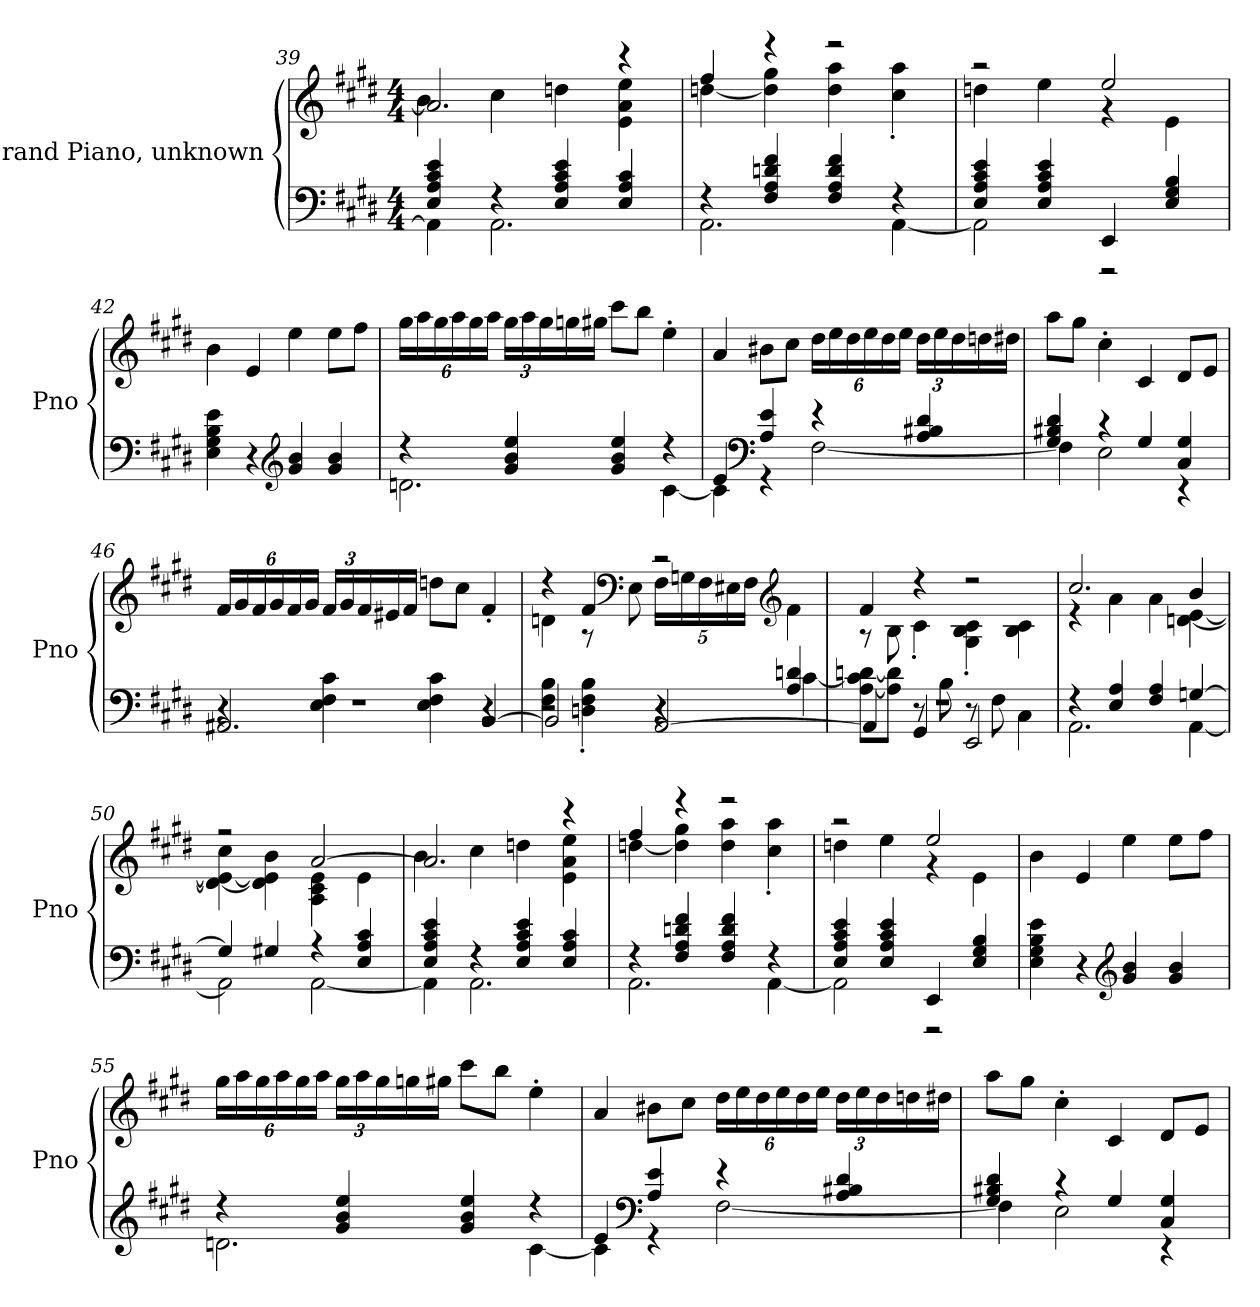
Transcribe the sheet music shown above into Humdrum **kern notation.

**kern	**kern
*part1	*part1
*staff2	*staff1
*I"Grand Piano, unknown	*
*I'Pno	*
*clefF4	*clefG2
*k[f#c#g#d#]	*k[f#c#g#d#]
*M4/4	*M4/4
=39	=39
*^	*^
4E/ 4A/ 4c#/ 4e/	4AA\]	2.a/]	4b\
4r	2.AA\	.	4cc#\
4E/ 4A/ 4c#/ 4e/	.	.	4ddn\
4E/ 4A/ 4c#/	.	4r	4e\ 4a\ 4ee\
=40	=40	=40	=40
4r	2.AA\	4ff#/	[4ddn\
4F#/ 4A/ 4dn/ 4f#/	.	4r	4dd\] 4gg#\
4F#/ 4A/ 4d/ 4f#/	.	2r	4dd\ 4aa\
4r	[4AA\	.	4cc#\' 4aa\'
=41	=41	=41	=41
4E/ 4A/ 4c#/ 4e/	2AA\]	2r	4ddn\
4E/ 4A/ 4c#/ 4e/	.	.	4ee\
4EE/	2r	2ee/	4r
4E/ 4G#/ 4B/	.	.	4e\
*v	*v	*	*
*	*v	*v
=42	=42
4E\ 4G#\ 4B\ 4e\	4b\
4r	4e/
*clefG2	*
4g#/ 4b/	4ee\
4g#/ 4b/	8ee\L
.	8ff#\J
!!LO:LB:g=z
=43	=43
*^	*
*	*	*Xbrackettup
4r	2.dn\	24gg#\LL
.	.	24aa\
.	.	24gg#\
.	.	24aa\
.	.	24gg#\
.	.	24aa\JJ
4g#/ 4b/ 4ee/	.	24gg#\LL
.	.	24aa\
.	.	24gg#\
.	.	16ggn\
.	.	16gg#X\JJ
4g#/ 4b/ 4ee/	.	8ccc#\L
.	.	8bb\J
4r	[4c#\	4ee'\
=44	=44	=44
4e/	4c#\]	4a/
*clefF4	*	*
4A/ 4e/	4r	8b#X\L
.	.	8cc#\J
4r	[2F#\	24dd#\LL
.	.	24ee\
.	.	24dd#\
.	.	24ee\
.	.	24dd#\
.	.	24ee\JJ
4A/ 4B#X/ 4d#/	.	24dd#\LL
.	.	24ee\
.	.	24dd#\
.	.	16ddn\
.	.	16dd#X\JJ
=45	=45	=45
4G#/ 4B#X/ 4d#/	4F#\]	8aa\L
.	.	8gg#\J
4r	2E\	4cc#'\
4G#/	.	4c#/
4C#/ 4G#/	4r	8d#/L
.	.	8e/J
!!LO:LB:g=z
=46	=46	=46
*	*^	*
1r	4r	2.AA#X/	24f#/LL
.	.	.	24g#/
.	.	.	24f#/
.	.	.	24g#/
.	.	.	24f#/
.	.	.	24g#/JJ
.	4E\ 4F#\ 4c#\	.	24f#/LL
.	.	.	24g#/
.	.	.	24f#/
.	.	.	16e#X/
.	.	.	16f#/JJ
.	4E\ 4F#\ 4c#\	.	8ddn\L
.	.	.	8cc#\J
.	4r	[4BB/	4f#'/
=47	=47	=47	=47
*	*	*	*^
2r	4F#\ 4B\	2BB/]	4r	4dn\
.	4Dn\' 4F#\' 4B\'	.	4f#/	8r
*	*	*	*clefF4	*
.	.	.	.	8E\
4r	4r	[2AA/	2r	20F#\LL
.	.	.	.	20Gn\
.	.	.	.	20F#\
.	.	.	.	20E#X\
.	.	.	.	20F#\JJ
*	*	*	*clefG2	*
4A/ 4dn/	[4c#\	.	.	4f#\
=48	=48	=48	=48	=48
1r	[8A\ 8c#\] [8dn\L	4AA/]	4f#/	8r
.	8A\] 8d\]J	.	.	8B\
.	8r	4GG#/	4r	4c#'\
.	8B\	.	.	.
.	8r	2EE/	2r	4G#\' 4B\' 4c#\'
.	8F#\	.	.	.
.	4C#\	.	.	4B\ 4c#\
*	*v	*v	*	*
!!LO:PB:g=z	!!
=49	=49	=49	=49
4r	2.AA\	2.cc#/	4r
4E/ 4A/	.	.	4a\
4F#/ 4A/	.	.	4a\
[4Gn/	[4AA\	4b/	[4dn\ [4e\
=50	=50	=50	=50
4G/]	2AA\]	2r	4d\_ 4e\_ 4cc#\
4G#X/	.	.	4d\] 4e\] 4b\
4r	[2AA\	[2a/	4A\ 4c#\ 4e\
4E/ 4A/ 4c#/	.	.	4e\
=51	=51	=51	=51
4E/ 4A/ 4c#/ 4e/	4AA\]	2.a/]	4b\
4r	2.AA\	.	4cc#\
4E/ 4A/ 4c#/ 4e/	.	.	4ddn\
4E/ 4A/ 4c#/	.	4r	4e\ 4a\ 4ee\
=52	=52	=52	=52
4r	2.AA\	4ff#/	[4ddn\
4F#/ 4A/ 4dn/ 4f#/	.	4r	4dd\] 4gg#\
4F#/ 4A/ 4d/ 4f#/	.	2r	4dd\ 4aa\
4r	[4AA\	.	4cc#\' 4aa\'
=53	=53	=53	=53
4E/ 4A/ 4c#/ 4e/	2AA\]	2r	4ddn\
4E/ 4A/ 4c#/ 4e/	.	.	4ee\
4EE/	2r	2ee/	4r
4E/ 4G#/ 4B/	.	.	4e\
*v	*v	*	*
*	*v	*v
=54	=54
4E\ 4G#\ 4B\ 4e\	4b\
4r	4e/
*clefG2	*
4g#/ 4b/	4ee\
4g#/ 4b/	8ee\L
.	8ff#\J
!!LO:LB:g=z
=55	=55
*^	*
4r	2.dn\	24gg#\LL
.	.	24aa\
.	.	24gg#\
.	.	24aa\
.	.	24gg#\
.	.	24aa\JJ
4g#/ 4b/ 4ee/	.	24gg#\LL
.	.	24aa\
.	.	24gg#\
.	.	16ggn\
.	.	16gg#X\JJ
4g#/ 4b/ 4ee/	.	8ccc#\L
.	.	8bb\J
4r	[4c#\	4ee'\
=56	=56	=56
4e/	4c#\]	4a/
*clefF4	*	*
4A/ 4e/	4r	8b#X\L
.	.	8cc#\J
4r	[2F#\	24dd#\LL
.	.	24ee\
.	.	24dd#\
.	.	24ee\
.	.	24dd#\
.	.	24ee\JJ
4A/ 4B#X/ 4d#/	.	24dd#\LL
.	.	24ee\
.	.	24dd#\
.	.	16ddn\
.	.	16dd#X\JJ
=57	=57	=57
4G#/ 4B#X/ 4d#/	4F#\]	8aa\L
.	.	8gg#\J
4r	2E\	4cc#'\
4G#/	.	4c#/
4C#/ 4G#/	4r	8d#/L
.	.	8e/J
*v	*v	*
=	=
*-	*-
